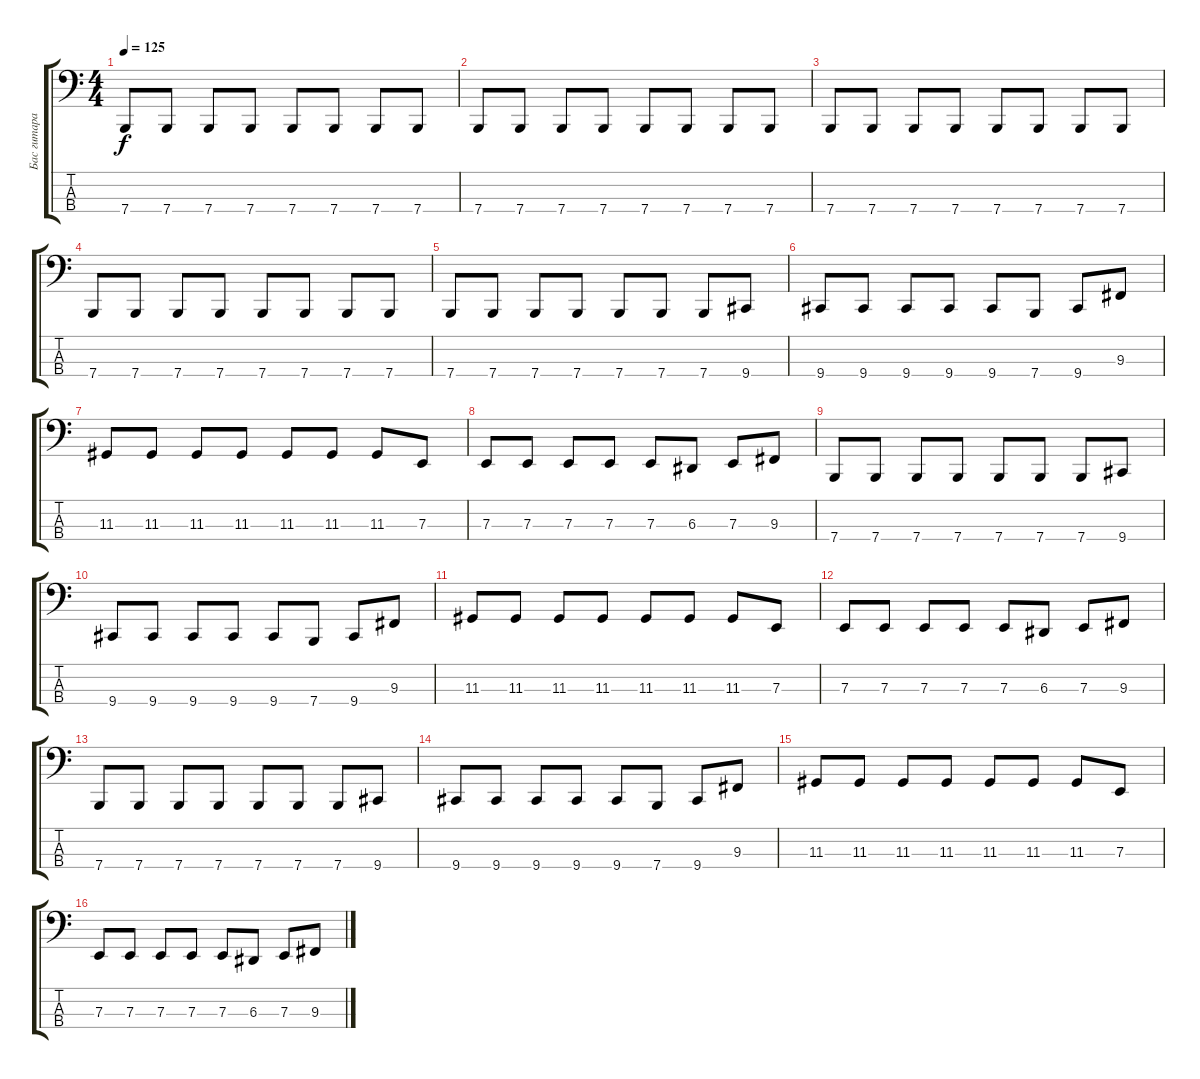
\track ("Бас гитара" "Бас гитара") {instrument lead8bassandlead}
\staff {score tabs}
\tuning (G2 D2 A1 E1) {hide}
\ts (4 4)
\tempo 125
\clef f4
\ks c
7.4.8{dy f instrument lead8bassandlead} 7.4.8 7.4.8 7.4.8 7.4.8 7.4.8 7.4.8 7.4.8 |
7.4.8 7.4.8 7.4.8 7.4.8 7.4.8 7.4.8 7.4.8 7.4.8 |
7.4.8 7.4.8 7.4.8 7.4.8 7.4.8 7.4.8 7.4.8 7.4.8 |
7.4.8 7.4.8 7.4.8 7.4.8 7.4.8 7.4.8 7.4.8 7.4.8 |
7.4.8 7.4.8 7.4.8 7.4.8 7.4.8 7.4.8 7.4.8 9.4.8 |
9.4.8 9.4.8 9.4.8 9.4.8 9.4.8 7.4.8 9.4.8 9.3.8 |
11.3.8 11.3.8 11.3.8 11.3.8 11.3.8 11.3.8 11.3.8 7.3.8 |
7.3.8 7.3.8 7.3.8 7.3.8 7.3.8 6.3.8 7.3.8 9.3.8 |
7.4.8 7.4.8 7.4.8 7.4.8 7.4.8 7.4.8 7.4.8 9.4.8 |
9.4.8 9.4.8 9.4.8 9.4.8 9.4.8 7.4.8 9.4.8 9.3.8 |
11.3.8 11.3.8 11.3.8 11.3.8 11.3.8 11.3.8 11.3.8 7.3.8 |
7.3.8 7.3.8 7.3.8 7.3.8 7.3.8 6.3.8 7.3.8 9.3.8 |
7.4.8 7.4.8 7.4.8 7.4.8 7.4.8 7.4.8 7.4.8 9.4.8 |
9.4.8 9.4.8 9.4.8 9.4.8 9.4.8 7.4.8 9.4.8 9.3.8 |
11.3.8 11.3.8 11.3.8 11.3.8 11.3.8 11.3.8 11.3.8 7.3.8 |
7.3.8 7.3.8 7.3.8 7.3.8 7.3.8 6.3.8 7.3.8 9.3.8
